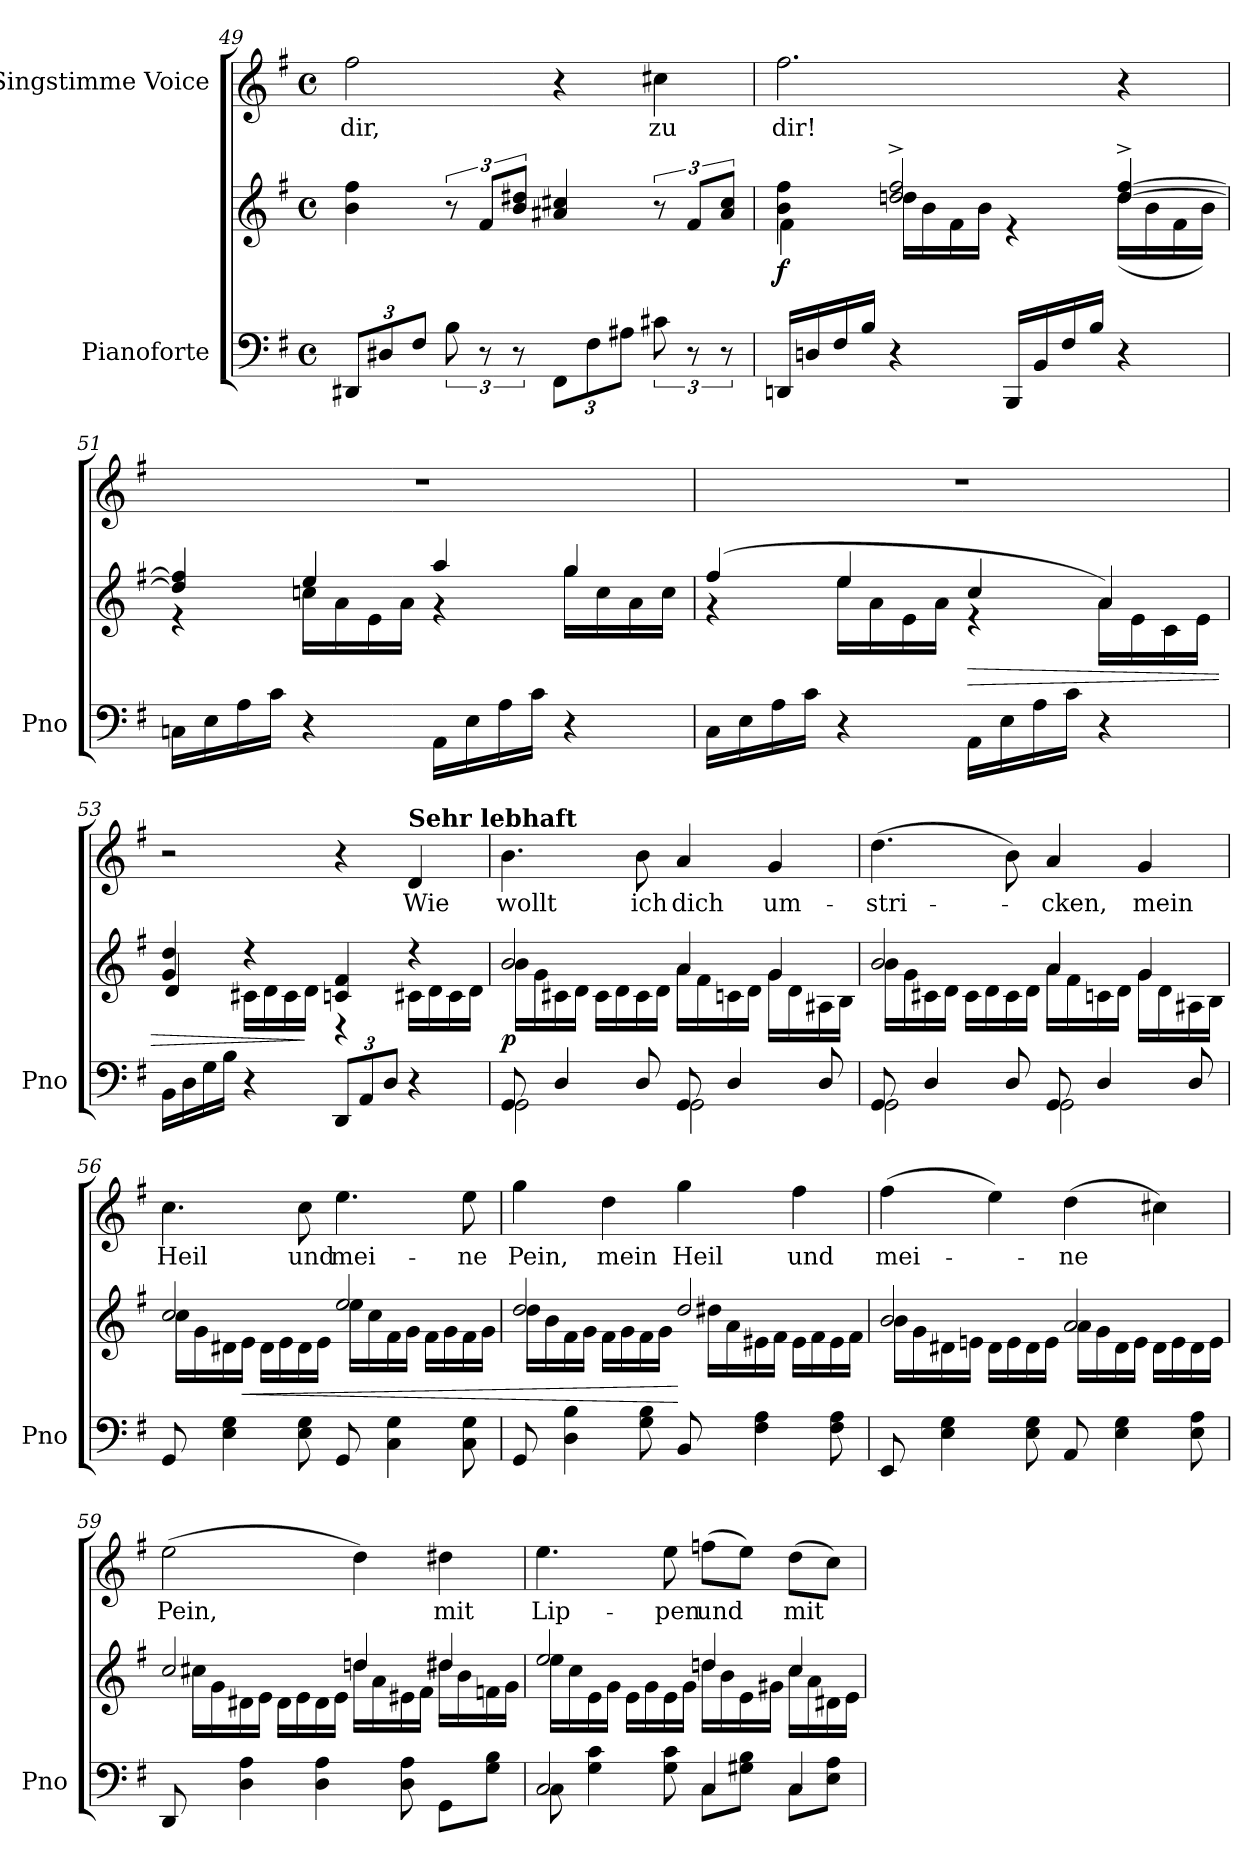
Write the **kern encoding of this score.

**kern	**kern	**dynam	**kern	**text
*part2	*part2	*part2	*part1	*part1
*staff3	*staff2	*staff2/3	*staff1	*staff1
*I"Pianoforte	*	*	*I"Singstimme Voice	*
*I'Pno	*	*	*	*
*clefF4	*clefG2	*	*clefG2	*
*k[f#]	*k[f#]	*	*k[f#]	*
*M4/4	*M4/4	*	*M4/4	*
*met(c)	*met(c)	*	*met(c)	*
*Xbrackettup	*	*	*	*
=49	=49	=49	=49	=49
(12DD#X/L	4b\ 4ff#\	.	2ff#\	dir,
12D#X/	.	.	.	.
12F#/J	.	.	.	.
*brackettup	*	*	*	*
12B\	12r	.	.	.
12r	12f#/L	.	.	.
12r	12b/ 12dd#X/J	.	.	.
*Xbrackettup	*	*	*	*
12FF#\L	4a#X/ 4cc#X/	.	4r	.
12F#\	.	.	.	.
12A#X\J	.	.	.	.
*brackettup	*	*	*	*
12c#X\	12r	.	4cc#X\	zu
12r	12f#/L	.	.	.
12r	12a#/ 12cc#/J	.	.	.
=50	=50	=50	=50	=50
*	*^	*	*	*
!	!	!	!LO:DY:b	!	!
16DDn/LL	4b\ 4ff#\	4f#\	f	2.ff#\	dir!
16Dn/	.	.	.	.	.
16F#/	.	.	.	.	.
16B/JJ	.	.	.	.	.
4r	2ddn/^ 2ff#/^	16dd\LL	.	.	.
.	.	16b\	.	.	.
.	.	16f#\	.	.	.
.	.	16b\JJ)	.	.	.
16BBB/LL	.	4r	.	.	.
16BB/	.	.	.	.	.
16F#/	.	.	.	.	.
16B/JJ	.	.	.	.	.
4r	[4dd/^ [4ff#/^	(16dd\LL	.	4r	.
.	.	16b\	.	.	.
.	.	16f#\	.	.	.
.	.	16b\JJ)	.	.	.
=51	=51	=51	=51	=51	=51
16Cn\LL	4dd/] 4ff#/]	4r	.	1r	.
16E\	.	.	.	.	.
16A\	.	.	.	.	.
16c\JJ	.	.	.	.	.
4r	4ee/	16ccn\LL	.	.	.
.	.	16a\	.	.	.
.	.	16e\	.	.	.
.	.	16a\JJ	.	.	.
16AA\LL	4aa/	4r	.	.	.
16E\	.	.	.	.	.
16A\	.	.	.	.	.
16c\JJ	.	.	.	.	.
4r	4gg/	16gg\LL	.	.	.
.	.	16cc\	.	.	.
.	.	16a\	.	.	.
.	.	16cc\JJ	.	.	.
=52	=52	=52	=52	=52	=52
16C\LL	(4ff#/	4r	.	1r	.
16E\	.	.	.	.	.
16A\	.	.	.	.	.
16c\JJ	.	.	.	.	.
4r	4ee/	16ee\LL	.	.	.
.	.	16a\	.	.	.
.	.	16e\	.	.	.
.	.	16a\JJ	.	.	.
!	!	!	!LO:HP:b	!	!
16AA\LL	4cc/	4r	>	.	.
16E\	.	.	.	.	.
16A\	.	.	.	.	.
16c\JJ	.	.	.	.	.
4r	4a/)	16a\LL	.	.	.
.	.	16e\	.	.	.
.	.	16c\	.	.	.
.	.	16e\JJ	.	.	.
=53	=53	=53	=53	=53	=53
16BB\LL	4g/ 4dd/	4d/	.	2r	.
16D\	.	.	.	.	.
16G\	.	.	.	.	.
16B\JJ	.	.	.	.	.
4r	4r	16c#X\LL	.	.	.
.	.	16d\	.	.	.
.	.	16c#\	.	.	.
.	.	16d\JJ	]	.	.
12DD/L	4cn/ 4f#/	4r	.	4r	.
12AA/	.	.	.	.	.
12D/J	.	.	.	.	.
!	!	!	!	!LO:TX:a:B:t=Sehr lebhaft	!
4r	4r	16c#X\LL	.	4d/	Wie
.	.	16d\	.	.	.
.	.	16c#\	.	.	.
.	.	16d\JJ	.	.	.
=54	=54	=54	=54	=54	=54
*^	*	*	*	*	*
!	!	!	!	!LO:DY:b	!	!
8GG/	2GG\	2b/	16b\LL	p	4.b\	wollt
.	.	.	16g\	.	.	.
4D/	.	.	16c#X\	.	.	.
.	.	.	16d\JJ	.	.	.
.	.	.	16c#\LL	.	.	.
.	.	.	16d\	.	.	.
8D/	.	.	16c#\	.	8b\	ich
.	.	.	16d\JJ	.	.	.
8GG/	2GG\	4a/	16a\LL	.	4a/	dich
.	.	.	16f#\	.	.	.
4D/	.	.	16cn\	.	.	.
.	.	.	16d\JJ	.	.	.
.	.	4g/	16g\LL	.	4g/	um-
.	.	.	16d\	.	.	.
8D/	.	.	16A#X\	.	.	.
.	.	.	16B\JJ	.	.	.
=55	=55	=55	=55	=55	=55	=55
8GG/	2GG\	2b/	16b\LL	.	(4.dd\	-stri-
.	.	.	16g\	.	.	.
4D/	.	.	16c#X\	.	.	.
.	.	.	16d\JJ	.	.	.
.	.	.	16c#\LL	.	.	.
.	.	.	16d\	.	.	.
8D/	.	.	16c#\	.	8b\)	.
.	.	.	16d\JJ	.	.	.
8GG/	2GG\	4a/	16a\LL	.	4a/	-cken,
.	.	.	16f#\	.	.	.
4D/	.	.	16cn\	.	.	.
.	.	.	16d\JJ	.	.	.
.	.	4g/	16g\LL	.	4g/	mein
.	.	.	16d\	.	.	.
8D/	.	.	16A#X\	.	.	.
.	.	.	16B\JJ	.	.	.
*v	*v	*	*	*	*	*
=56	=56	=56	=56	=56	=56
8GG/	2cc/	16cc\LL	.	4.cc\	Heil
.	.	16g\	.	.	.
4E\ 4G\	.	16d#X\	.	.	.
!	!	!	!LO:HP:b	!	!
.	.	16e\JJ	<	.	.
.	.	16d#\LL	.	.	.
.	.	16e\	.	.	.
8E\ 8G\	.	16d#\	.	8cc\	und
.	.	16e\JJ	.	.	.
8GG/	2ee/	16ee\LL	.	4.ee\	mei-
.	.	16cc\	.	.	.
4C\ 4G\	.	16f#\	.	.	.
.	.	16g\JJ	.	.	.
.	.	16f#\LL	.	.	.
.	.	16g\	.	.	.
8C\ 8G\	.	16f#\	.	8ee\	-ne
.	.	16g\JJ	.	.	.
=57	=57	=57	=57	=57	=57
8GG/	2dd/	16dd\LL	.	4gg\	Pein,
.	.	16b\	.	.	.
4D\ 4B\	.	16f#\	.	.	.
.	.	16g\JJ	.	.	.
.	.	16f#\LL	.	4dd\	mein
.	.	16g\	.	.	.
8G\ 8B\	.	16f#\	.	.	.
.	.	16g\JJ	.	.	.
8BB/	2dd/	16dd#X\LL	[	4gg\	Heil
.	.	16a\	.	.	.
4F#\ 4A\	.	16e#X\	.	.	.
.	.	16f#\JJ	.	.	.
.	.	16e#\LL	.	4ff#\	und
.	.	16f#\	.	.	.
8F#\ 8A\	.	16e#\	.	.	.
.	.	16f#\JJ	.	.	.
=58	=58	=58	=58	=58	=58
8EE/	2b/	16b\LL	.	(4ff#\	mei-
.	.	16g\	.	.	.
4E\ 4G\	.	16d#X\	.	.	.
.	.	16en\JJ	.	.	.
.	.	16d#\LL	.	4ee\)	.
.	.	16e\	.	.	.
8E\ 8G\	.	16d#\	.	.	.
.	.	16e\JJ	.	.	.
8AA/	2a/	16a\LL	.	(4dd\	-ne
.	.	16g\	.	.	.
4E\ 4G\	.	16d#\	.	.	.
.	.	16e\JJ	.	.	.
.	.	16d#\LL	.	4cc#X\)	.
.	.	16e\	.	.	.
8E\ 8A\	.	16d#\	.	.	.
.	.	16e\JJ	.	.	.
=59	=59	=59	=59	=59	=59
8DD/	2cc/	16cc#X\LL	.	(2ee\	Pein,
.	.	16g\	.	.	.
4D\ 4A\	.	16d#X\	.	.	.
.	.	16e\JJ	.	.	.
.	.	16d#\LL	.	.	.
.	.	16e\	.	.	.
4D\ 4A\	.	16d#\	.	.	.
.	.	16e\JJ	.	.	.
.	4ddn/	16dd\LL	.	4dd\)	.
.	.	16a\	.	.	.
8D\ 8A\	.	16e#X\	.	.	.
.	.	16f#\JJ	.	.	.
8GG\L	4dd#X/	16dd#\LL	.	4dd#X\	mit
.	.	16b\	.	.	.
8G\ 8B\J	.	16fn\	.	.	.
.	.	16g\JJ	.	.	.
=60	=60	=60	=60	=60	=60
*^	*	*	*	*	*
2C/	8C\	2ee/	16ee\LL	.	4.ee\	Lip-
.	.	.	16cc\	.	.	.
.	4G\ 4c\	.	16e\	.	.	.
.	.	.	16g\JJ	.	.	.
.	.	.	16e\LL	.	.	.
.	.	.	16g\	.	.	.
.	8G\ 8c\	.	16e\	.	8ee\	-pen
.	.	.	16g\JJ	.	.	.
4C/	8C\L	4ddn/	16dd\LL	.	(8ffn\L	und
.	.	.	16b\	.	.	.
.	8G#X\ 8B\J	.	16e\	.	8ee\J)	.
.	.	.	16g#X\JJ	.	.	.
4C/	8C\L	4cc/	16cc\LL	.	(8dd\L	mit
.	.	.	16a\	.	.	.
.	8E\ 8A\J	.	16d#X\	.	8cc\J)	.
.	.	.	16e\JJ	.	.	.
*v	*v	*	*	*	*	*
*	*v	*v	*	*	*
=	=	=	=	=
*-	*-	*-	*-	*-
